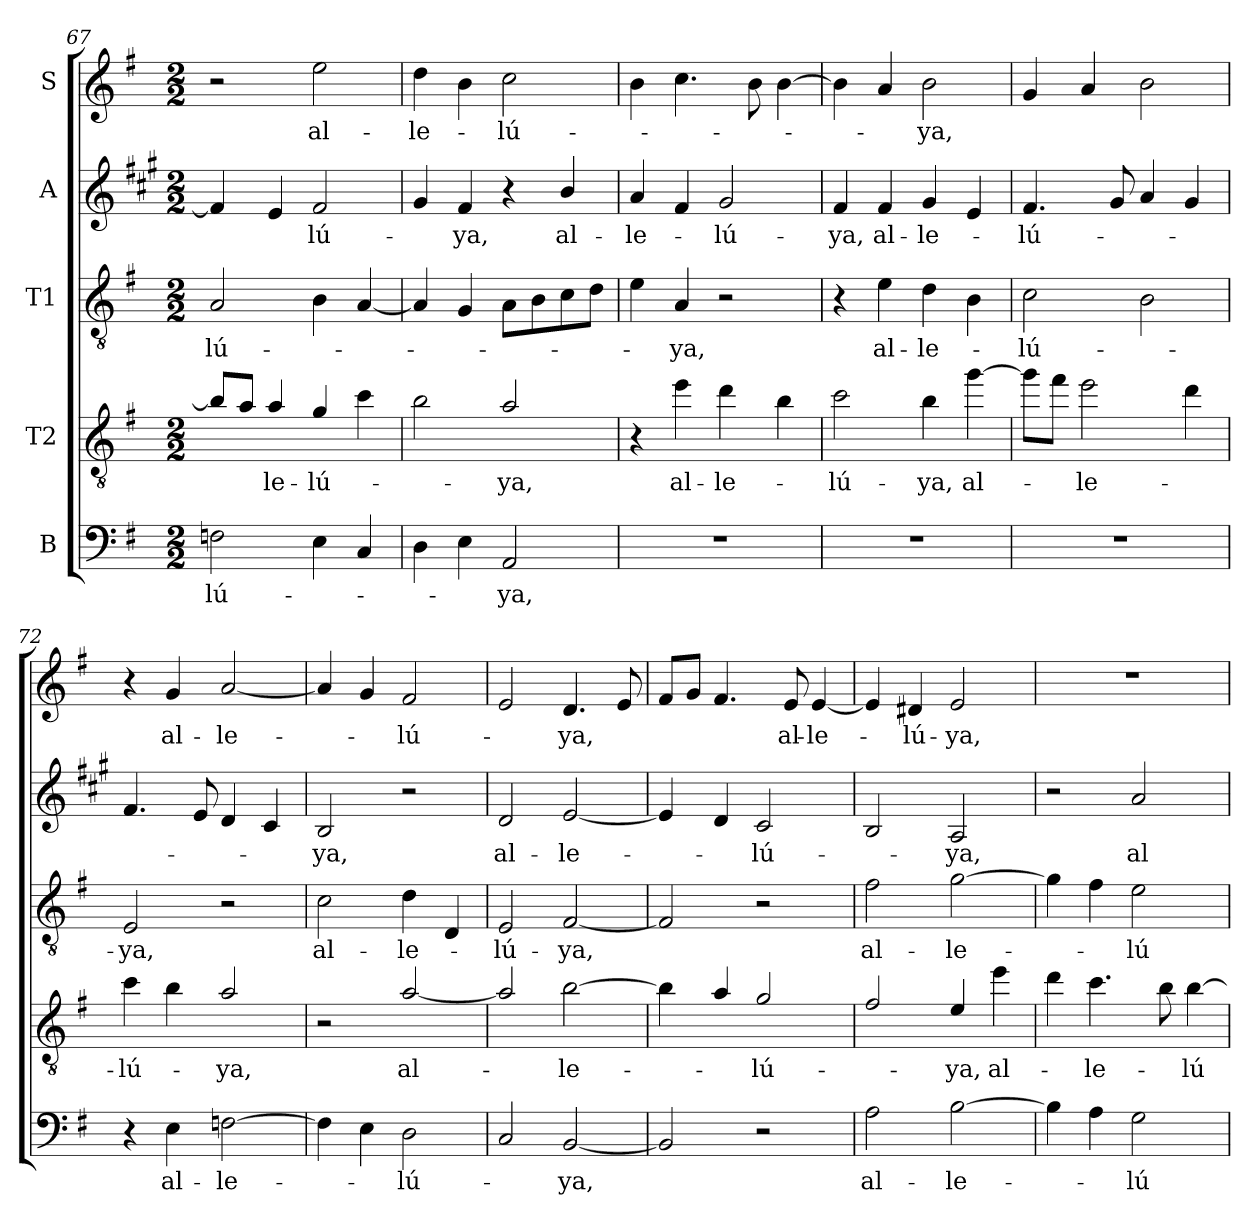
**kern	**text	**kern	**text	**kern	**text	**kern	**text	**kern	**text
*part5	*part5	*part4	*part4	*part3	*part3	*part2	*part2	*part1	*part1
*staff5	*staff5	*staff4	*staff4	*staff3	*staff3	*staff2	*staff2	*staff1	*staff1
*I"B	*	*I"T2	*	*I"T1	*	*I"A	*	*I"S	*
*clefF4	*	*clefGv2	*	*clefGv2	*	*clefG2	*	*clefG2	*
*	*	*ITrd8c14	*	*	*	*ITrd1c2	*	*	*
*k[f#]	*	*k[f#]	*	*k[f#]	*	*k[f#]	*	*k[f#]	*
*G:	*	*G:	*	*G:	*	*G:	*	*G:	*
*M2/2	*	*M2/2	*	*M2/2	*	*M2/2	*	*M2/2	*
=67	=67	=67	=67	=67	=67	=67	=67	=67	=67
!	!LO:LY:b	!	!	!	!LO:LY:b	!	!	!	!
2Fn\	-lú-	8B/L]	.	2A/	-lú-	4e/]	.	2r	.
.	.	8A/J	.	.	.	.	.	.	.
!	!	!	!LO:LY:b	!	!	!	!	!	!
.	.	4A/	-le-	.	.	4d/	.	.	.
!	!	!	!LO:LY:b	!	!	!	!LO:LY:b	!	!LO:LY:b
4E\	.	4G/	-lú-	4B\	.	2e/	-lú-	2ee\	al-
4C/	.	4c\	.	[4A/	.	.	.	.	.
=68	=68	=68	=68	=68	=68	=68	=68	=68	=68
!	!	!	!	!	!	!	!	!	!LO:LY:b
4D\	.	2B\	.	4A/]	.	4f#/	.	4dd\	-le-
!	!	!	!	!	!	!	!LO:LY:b	!	!
4E\	.	.	.	4G/	.	4e/	-ya,	4b\	.
!	!LO:LY:b	!	!LO:LY:b	!	!	!	!	!	!LO:LY:b
2AA/	-ya,	2A/	-ya,	8A\L	.	4r	.	2cc\	-lú-
.	.	.	.	8B\	.	.	.	.	.
!	!	!	!	!	!	!	!LO:LY:b	!	!
.	.	.	.	8c\	.	4a/	al-	.	.
.	.	.	.	8d\J	.	.	.	.	.
=69	=69	=69	=69	=69	=69	=69	=69	=69	=69
!	!	!	!	!	!	!	!LO:LY:b	!	!
1r	.	4r	.	4e\	.	4g/	-le-	4b\	.
!	!	!	!LO:LY:b	!	!LO:LY:b	!	!	!	!
.	.	4e\	al-	4A/	-ya,	4e/	.	4.cc\	.
!	!	!	!LO:LY:b	!	!	!	!LO:LY:b	!	!
.	.	4d\	-le-	2r	.	2f#/	-lú-	.	.
.	.	.	.	.	.	.	.	8b\	.
.	.	4B\	.	.	.	.	.	[4b\	.
=70	=70	=70	=70	=70	=70	=70	=70	=70	=70
!	!	!	!LO:LY:b	!	!	!	!LO:LY:b	!	!
1r	.	2c\	-lú-	4r	.	4e/	-ya,	4b\]	.
!	!	!	!	!	!LO:LY:b	!	!LO:LY:b	!	!
.	.	.	.	4e\	al-	4e/	al-	4a/	.
!	!	!	!LO:LY:b	!	!LO:LY:b	!	!LO:LY:b	!	!LO:LY:b
.	.	4B\	-ya,	4d\	-le-	4f#/	-le-	2b\	-ya,
!	!	!	!LO:LY:b	!	!	!	!	!	!
.	.	[4g\	al-	4B\	.	4d/	.	.	.
!!LO:LB:g=z
=71	=71	=71	=71	=71	=71	=71	=71	=71	=71
!	!	!	!	!	!LO:LY:b	!	!LO:LY:b	!	!
1r	.	8g\L]	.	2c\	-lú-	4.e/	-lú-	4g/	.
.	.	8f#\J	.	.	.	.	.	.	.
!	!	!	!LO:LY:b	!	!	!	!	!	!
.	.	2e\	-le-	.	.	.	.	4a/	.
.	.	.	.	.	.	8f#/	.	.	.
.	.	.	.	2B\	.	4g/	.	2b\	.
.	.	4d\	.	.	.	4f#/	.	.	.
=72	=72	=72	=72	=72	=72	=72	=72	=72	=72
!	!	!	!LO:LY:b	!	!LO:LY:b	!	!	!	!
4r	.	4c\	-lú-	2E/	-ya,	4.e/	.	4r	.
!	!LO:LY:b	!	!	!	!	!	!	!	!LO:LY:b
4E\	al-	4B\	.	.	.	.	.	4g/	al-
.	.	.	.	.	.	8d/	.	.	.
!	!LO:LY:b	!	!LO:LY:b	!	!	!	!	!	!LO:LY:b
[2Fn\	-le-	2A/	-ya,	2r	.	4c/	.	[2a/	-le-
.	.	.	.	.	.	4B/	.	.	.
=73	=73	=73	=73	=73	=73	=73	=73	=73	=73
!	!	!	!	!	!LO:LY:b	!	!LO:LY:b	!	!
4F\]	.	2r	.	2c\	al-	2A/	-ya,	4a/]	.
4E\	.	.	.	.	.	.	.	4g/	.
!	!LO:LY:b	!	!LO:LY:b	!	!LO:LY:b	!	!	!	!LO:LY:b
2D\	-lú-	[2A/	al-	4d\	-le-	2r	.	2f#/	-lú-
.	.	.	.	4D/	.	.	.	.	.
=74	=74	=74	=74	=74	=74	=74	=74	=74	=74
!	!	!	!	!	!LO:LY:b	!	!LO:LY:b	!	!
2C/	.	2A/]	.	2E/	-lú-	2c/	al-	2e/	.
!	!LO:LY:b	!	!LO:LY:b	!	!LO:LY:b	!	!LO:LY:b	!	!LO:LY:b
[2BB/	-ya,	[2B\	-le-	[2F#/	-ya,	[2d/	-le-	4.d/	-ya,
.	.	.	.	.	.	.	.	8e/	.
=75	=75	=75	=75	=75	=75	=75	=75	=75	=75
2BB/]	.	4B\]	.	2F#/]	.	4d/]	.	8f#/L	.
.	.	.	.	.	.	.	.	8g/J	.
.	.	4A/	.	.	.	4c/	.	4.f#/	.
!	!	!	!LO:LY:b	!	!	!	!LO:LY:b	!	!
2r	.	2G/	-lú-	2r	.	2B/	-lú-	.	.
!	!	!	!	!	!	!	!	!	!LO:LY:b
.	.	.	.	.	.	.	.	8e/	al-
!	!	!	!	!	!	!	!	!	!LO:LY:b
.	.	.	.	.	.	.	.	[4e/	-le-
=76	=76	=76	=76	=76	=76	=76	=76	=76	=76
!	!LO:LY:b	!	!	!	!LO:LY:b	!	!	!	!
2A\	al-	2F#/	.	2f#\	al-	2A/	.	4e/]	.
!	!	!	!	!	!	!	!	!	!LO:LY:b
.	.	.	.	.	.	.	.	4d#/	-lú-
!	!LO:LY:b	!	!LO:LY:b	!	!LO:LY:b	!	!LO:LY:b	!	!LO:LY:b
[2B\	-le-	4E/	-ya,	[2g\	-le-	2G/	-ya,	2e/	-ya,
!	!	!	!LO:LY:b	!	!	!	!	!	!
.	.	4e\	al-	.	.	.	.	.	.
!!LO:PB:g=z
=77	=77	=77	=77	=77	=77	=77	=77	=77	=77
4B\]	.	4d\	.	4g\]	.	2r	.	1r	.
!	!	!	!LO:LY:b	!	!	!	!	!	!
4A\	.	4.c\	-le-	4f#\	.	.	.	.	.
!	!LO:LY:b	!	!	!	!LO:LY:b	!	!LO:LY:b	!	!
2G\	-lú-	.	.	2e\	-lú-	2g/	al-	.	.
.	.	8B\	.	.	.	.	.	.	.
!	!	!	!LO:LY:b	!	!	!	!	!	!
.	.	[4B\	-lú-	.	.	.	.	.	.
=	=	=	=	=	=	=	=	=	=
*-	*-	*-	*-	*-	*-	*-	*-	*-	*-
